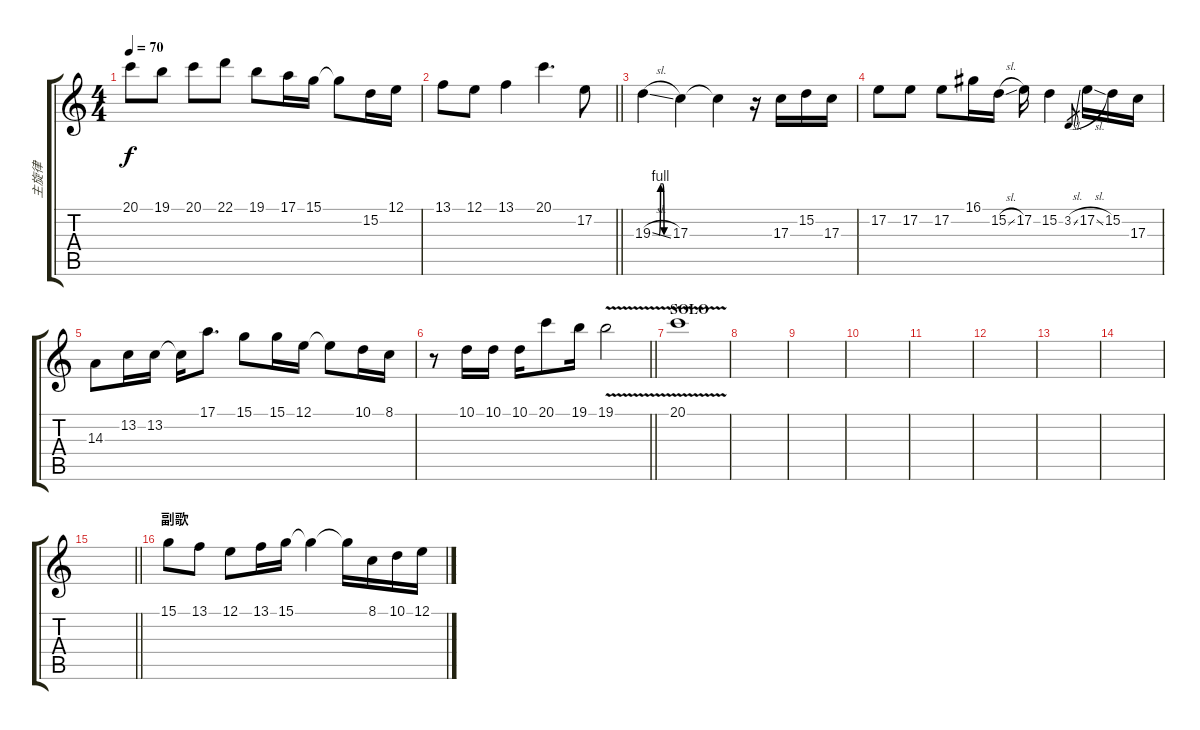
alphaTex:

\track ("主旋律" "主旋律") {instrument voiceoohs}
\staff {score tabs}
\tuning (E4 B3 G3 D3 A2 E2) {hide}
\ts (4 4)
\tempo 70
\clef g2
\ks c
20.1.8{dy f} 19.1.8 20.1.8 22.1.8 19.1.8 17.1.16 15.1.16 15.1{t}.8 15.2.16 12.1.16 |
\barLineRight lightlight
13.1.8 12.1.8 13.1.4 20.1.4{d} 17.2.8 |
19.3{be (custom 0 0 16 0 20 0 22 0 24 0 30 4 35 4 39 4 43 0 60 0) sl}.4 17.3.4 17.3{t}.4 r.16 17.3.16 15.2.16 17.3.16 |
17.2.8 17.2.8 17.2.8 16.1.16 15.2{sl}.16 17.2.16 15.2.4 3.2{sl}.8{gr} 17.2{sl}.16 15.2.16 17.3.16 |
14.3.8 13.2.16 13.2.16 13.2{t}.16 17.1.8{d} 15.1.8 15.1.16 12.1.16 12.1{t}.8 10.1.16 8.1.16 |
\barLineRight lightlight
r.8 10.1.16 10.1.16 10.1.16 20.1.8 19.1.16 19.1{v}.2 |
\section ("" "SOLO")
20.1{v}.1 |
|
|
|
|
|
|
|
\barLineRight lightlight
|
\section ("" "副歌")
15.1.8 13.1.8 12.1.8 13.1.16 15.1.16 15.1{t}.4 15.1{t}.16 8.1.16 10.1.16 12.1.16
